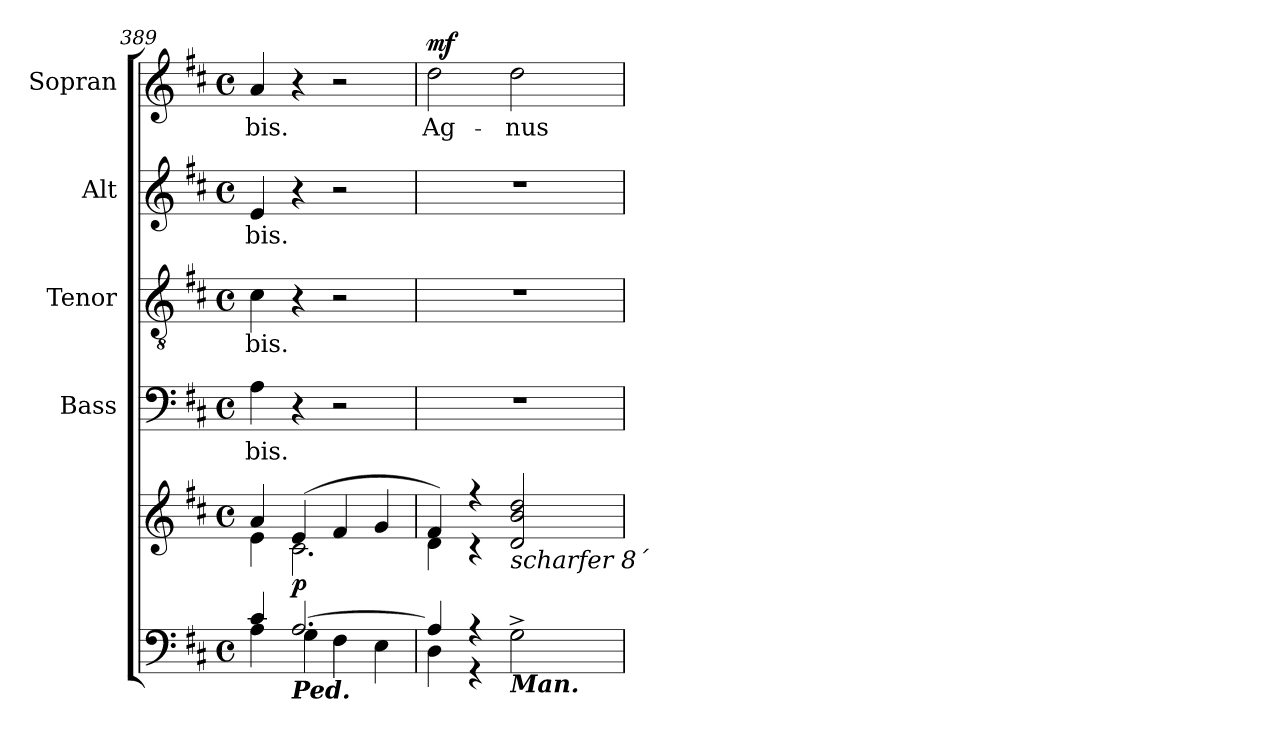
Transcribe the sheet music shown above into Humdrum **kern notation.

**kern	**kern	**dynam	**kern	**text	**kern	**text	**kern	**text	**kern	**text	**dynam
*part5	*part5	*part5	*part4	*part4	*part3	*part3	*part2	*part2	*part1	*part1	*part1
*staff6	*staff5	*staff5/6	*staff4	*staff4	*staff3	*staff3	*staff2	*staff2	*staff1	*staff1	*staff1
*	*	*	*I"Bass	*	*I"Tenor	*	*I"Alt	*	*I"Sopran	*	*
*	*	*	*I'B.	*	*I'T.	*	*I'A.	*	*I'S.	*	*
*clefF4	*clefG2	*	*clefF4	*	*clefGv2	*	*clefG2	*	*clefG2	*	*
*k[f#c#]	*k[f#c#]	*	*k[f#c#]	*	*k[f#c#]	*	*k[f#c#]	*	*k[f#c#]	*	*
*D:	*D:	*	*D:	*	*D:	*	*D:	*	*D:	*	*
*M4/4	*M4/4	*	*M4/4	*	*M4/4	*	*M4/4	*	*M4/4	*	*
*met(c)	*met(c)	*	*met(c)	*	*met(c)	*	*met(c)	*	*met(c)	*	*
=389	=389	=389	=389	=389	=389	=389	=389	=389	=389	=389	=389
*^	*^	*	*	*	*	*	*	*	*	*	*
!	!	!	!	!	!	!LO:LY:b	!	!LO:LY:b	!	!LO:LY:b	!	!LO:LY:b	!
4c#/	4A\	4a/	4e\	.	4A\	-bis.	4c#\	-bis.	4e/	-bis.	4a/	-bis.	.
!LO:TX:b:Bi:t=Ped.	!	!	!	!	!	!	!	!	!	!	!	!	!
!	!	!	!	!LO:DY:b	!	!	!	!	!	!	!	!	!
[>2.A/	4G\	(4e/	2.c#\	p	4r	.	4r	.	4r	.	4r	.	.
.	4F#\	4f#/	.	.	2r	.	2r	.	2r	.	2r	.	.
.	4E\	4g/	.	.	.	.	.	.	.	.	.	.	.
=390	=390	=390	=390	=390	=390	=390	=390	=390	=390	=390	=390	=390	=390
!	!	!	!	!	!	!	!	!	!	!	!	!LO:LY:b	!LO:DY:a
4A/]	4D\	4f#/)	4d\	.	1r	.	1r	.	1r	.	2dd\	Ag-	mf
4r	4r	4r	4r	.	.	.	.	.	.	.	.	.	.
!	!	!LO:TX:b:i:t=scharfer 8´	!	!	!	!	!	!	!	!	!	!	!
!LO:TX:b:Bi:t=Man.	!	!	!	!	!	!	!	!	!	!	!	!	!
!	!	!	!	!	!	!	!	!	!	!	!	!LO:LY:b	!
2G^>\	2ryy	2d/ 2b/ 2dd/	2ryy	.	.	.	.	.	.	.	2dd\	-nus	.
*v	*v	*	*	*	*	*	*	*	*	*	*	*	*
*	*v	*v	*	*	*	*	*	*	*	*	*	*
=	=	=	=	=	=	=	=	=	=	=	=
*-	*-	*-	*-	*-	*-	*-	*-	*-	*-	*-	*-
